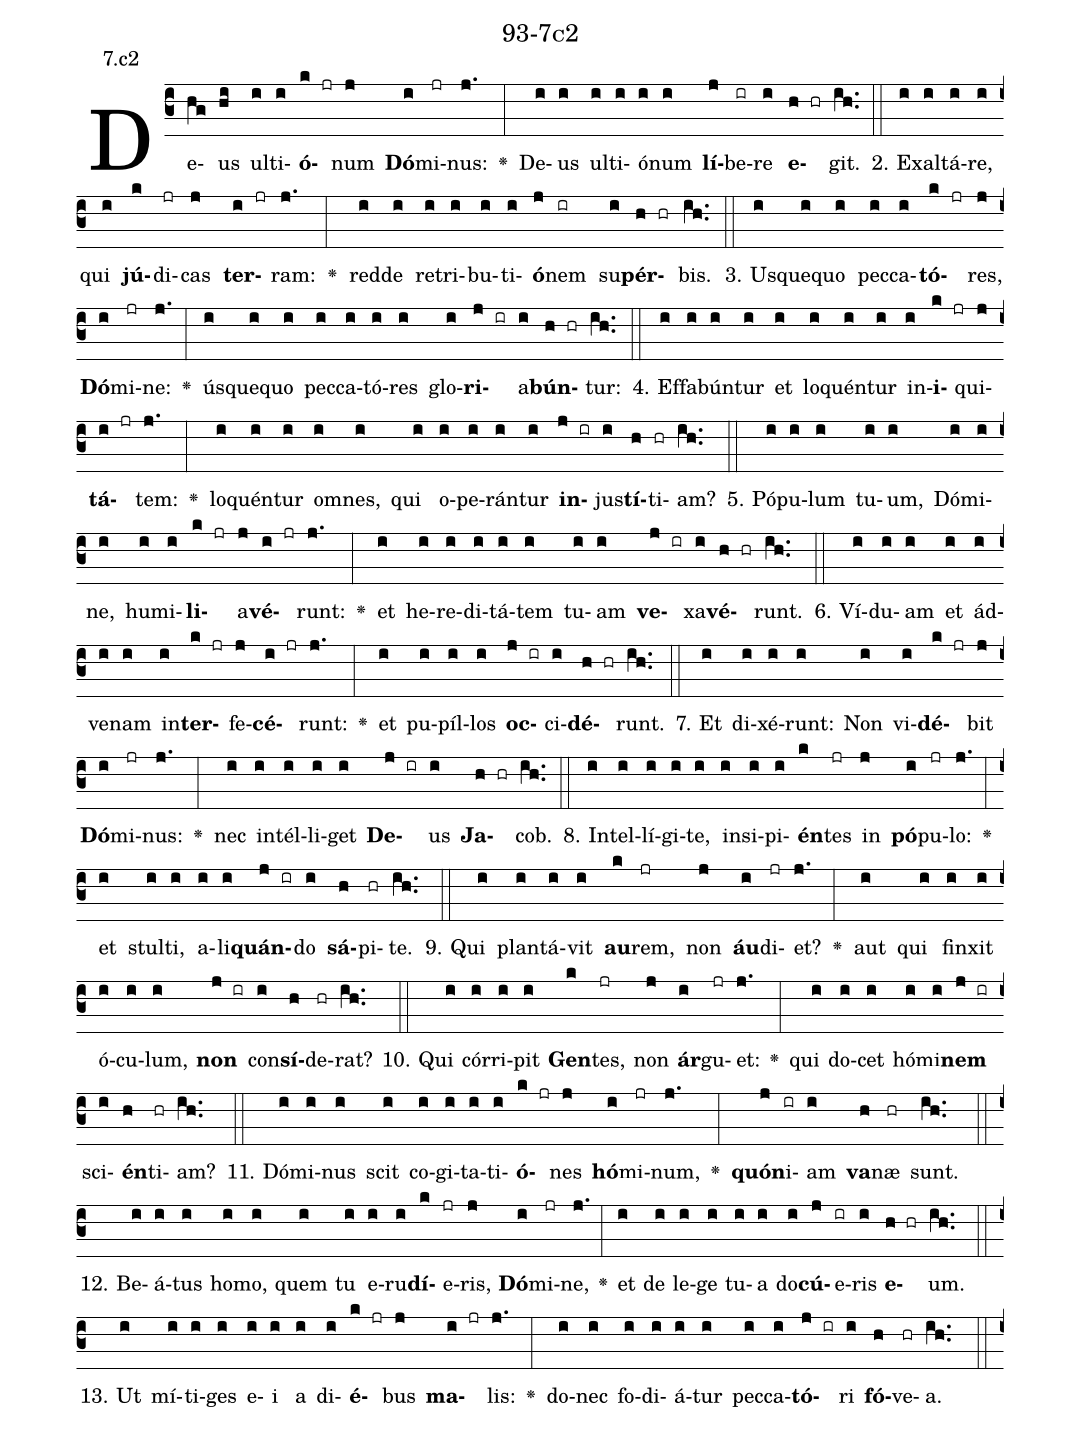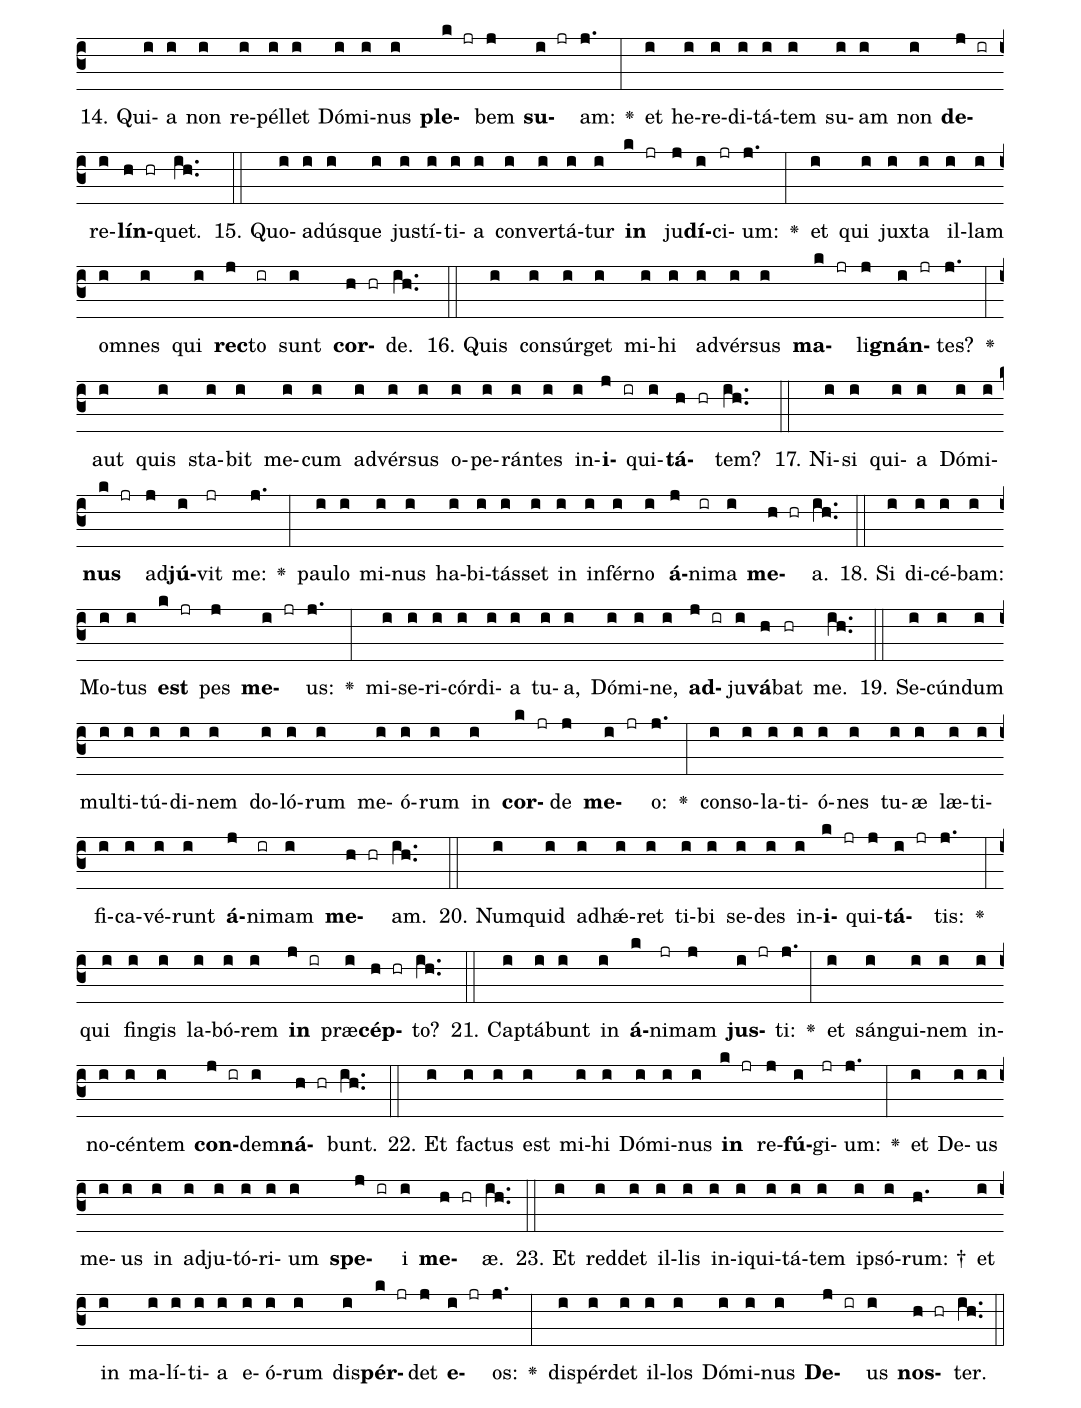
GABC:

name: 93-7c2;
annotation: 7.c2;
%%
(c3)De(hg)us(hi) ul(i)ti(i)<b>ó</b>(k jr)num(j) <b>Dó</b>(i)mi(jr)nus:(j.) <v>\greheightstar</v>(:) De(i)us(i) ul(i)ti(i)ó(i)num(i) <b>lí</b>(j)be(ir)re(i) <b>e</b>(h hr)git.(ih..) (::)
2. Ex(i)al(i)tá(i)re,(i) qui(i) <b>jú</b>(k)di(jr)cas(j) <b>ter</b>(i jr)ram:(j.) <v>\greheightstar</v>(:) red(i)de(i) re(i)tri(i)bu(i)ti(i)<b>ó</b>(j)nem(ir) su(i)<b>pér</b>(h hr)bis.(ih..) (::)
3. Us(i)que(i)quo(i) pec(i)ca(i)<b>tó</b>(k jr)res,(j) <b>Dó</b>(i)mi(jr)ne:(j.) <v>\greheightstar</v>(:) ús(i)que(i)quo(i) pec(i)ca(i)tó(i)res(i) glo(i)<b>ri</b>(j ir)a(i)<b>bún</b>(h hr)tur:(ih..) (::)
4. Ef(i)fa(i)bún(i)tur(i) et(i) lo(i)quén(i)tur(i) in(i)<b>i</b>(k jr)qui(j)<b>tá</b>(i jr)tem:(j.) <v>\greheightstar</v>(:) lo(i)quén(i)tur(i) om(i)nes,(i) qui(i) o(i)pe(i)rán(i)tur(i) <b>in</b>(j ir)jus(i)<b>tí</b>(h)ti(hr)am?(ih..) (::)
5. Pó(i)pu(i)lum(i) tu(i)um,(i) Dó(i)mi(i)ne,(i) hu(i)mi(i)<b>li</b>(k jr)a(j)<b>vé</b>(i jr)runt:(j.) <v>\greheightstar</v>(:) et(i) he(i)re(i)di(i)tá(i)tem(i) tu(i)am(i) <b>ve</b>(j ir)xa(i)<b>vé</b>(h hr)runt.(ih..) (::)
6. Ví(i)du(i)am(i) et(i) ád(i)ve(i)nam(i) in(i)<b>ter</b>(k jr)fe(j)<b>cé</b>(i jr)runt:(j.) <v>\greheightstar</v>(:) et(i) pu(i)píl(i)los(i) <b>oc</b>(j ir)ci(i)<b>dé</b>(h hr)runt.(ih..) (::)
7. Et(i) di(i)xé(i)runt:(i) Non(i) vi(i)<b>dé</b>(k jr)bit(j) <b>Dó</b>(i)mi(jr)nus:(j.) <v>\greheightstar</v>(:) nec(i) in(i)tél(i)li(i)get(i) <b>De</b>(j ir)us(i) <b>Ja</b>(h hr)cob.(ih..) (::)
8. In(i)tel(i)lí(i)gi(i)te,(i) in(i)si(i)pi(i)<b>én</b>(k)tes(jr) in(j) <b>pó</b>(i)pu(jr)lo:(j.) <v>\greheightstar</v>(:) et(i) stul(i)ti,(i) a(i)li(i)<b>quán</b>(j ir)do(i) <b>sá</b>(h)pi(hr)te.(ih..) (::)
9. Qui(i) plan(i)tá(i)vit(i) <b>au</b>(k)rem,(jr) non(j) <b>áu</b>(i)di(jr)et?(j.) <v>\greheightstar</v>(:) aut(i) qui(i) fin(i)xit(i) ó(i)cu(i)lum,(i) <b>non</b>(j ir) con(i)<b>sí</b>(h)de(hr)rat?(ih..) (::)
10. Qui(i) cór(i)ri(i)pit(i) <b>Gen</b>(k)tes,(jr) non(j) <b>ár</b>(i)gu(jr)et:(j.) <v>\greheightstar</v>(:) qui(i) do(i)cet(i) hó(i)mi(i)<b>nem</b>(j ir) sci(i)<b>én</b>(h)ti(hr)am?(ih..) (::)
11. Dó(i)mi(i)nus(i) scit(i) co(i)gi(i)ta(i)ti(i)<b>ó</b>(k jr)nes(j) <b>hó</b>(i)mi(jr)num,(j.) <v>\greheightstar</v>(:) <b>quón</b>(j)i(ir)am(i) <b>va</b>(h)næ(hr) sunt.(ih..) (::)
12. Be(i)á(i)tus(i) ho(i)mo,(i) quem(i) tu(i) e(i)ru(i)<b>dí</b>(k)e(jr)ris,(j) <b>Dó</b>(i)mi(jr)ne,(j.) <v>\greheightstar</v>(:) et(i) de(i) le(i)ge(i) tu(i)a(i) do(i)<b>cú</b>(j)e(ir)ris(i) <b>e</b>(h hr)um.(ih..) (::)
13. Ut(i) mí(i)ti(i)ges(i) e(i)i(i) a(i) di(i)<b>é</b>(k jr)bus(j) <b>ma</b>(i jr)lis:(j.) <v>\greheightstar</v>(:) do(i)nec(i) fo(i)di(i)á(i)tur(i) pec(i)ca(i)<b>tó</b>(j ir)ri(i) <b>fó</b>(h)ve(hr)a.(ih..) (::)
14. Qui(i)a(i) non(i) re(i)pél(i)let(i) Dó(i)mi(i)nus(i) <b>ple</b>(k jr)bem(j) <b>su</b>(i jr)am:(j.) <v>\greheightstar</v>(:) et(i) he(i)re(i)di(i)tá(i)tem(i) su(i)am(i) non(i) <b>de</b>(j ir)re(i)<b>lín</b>(h hr)quet.(ih..) (::)
15. Quo(i)ad(i)ús(i)que(i) jus(i)tí(i)ti(i)a(i) con(i)ver(i)tá(i)tur(i) <b>in</b>(k jr) ju(j)<b>dí</b>(i)ci(jr)um:(j.) <v>\greheightstar</v>(:) et(i) qui(i) jux(i)ta(i) il(i)lam(i) om(i)nes(i) qui(i) <b>rec</b>(j)to(ir) sunt(i) <b>cor</b>(h hr)de.(ih..) (::)
16. Quis(i) con(i)súr(i)get(i) mi(i)hi(i) ad(i)vér(i)sus(i) <b>ma</b>(k jr)li(j)<b>gnán</b>(i jr)tes?(j.) <v>\greheightstar</v>(:) aut(i) quis(i) sta(i)bit(i) me(i)cum(i) ad(i)vér(i)sus(i) o(i)pe(i)rán(i)tes(i) in(i)<b>i</b>(j ir)qui(i)<b>tá</b>(h hr)tem?(ih..) (::)
17. Ni(i)si(i) qui(i)a(i) Dó(i)mi(i)<b>nus</b>(k jr) ad(j)<b>jú</b>(i)vit(jr) me:(j.) <v>\greheightstar</v>(:) pau(i)lo(i) mi(i)nus(i) ha(i)bi(i)tás(i)set(i) in(i) in(i)fér(i)no(i) <b>á</b>(j)ni(ir)ma(i) <b>me</b>(h hr)a.(ih..) (::)
18. Si(i) di(i)cé(i)bam:(i) Mo(i)tus(i) <b>est</b>(k jr) pes(j) <b>me</b>(i jr)us:(j.) <v>\greheightstar</v>(:) mi(i)se(i)ri(i)cór(i)di(i)a(i) tu(i)a,(i) Dó(i)mi(i)ne,(i) <b>ad</b>(j ir)ju(i)<b>vá</b>(h)bat(hr) me.(ih..) (::)
19. Se(i)cún(i)dum(i) mul(i)ti(i)tú(i)di(i)nem(i) do(i)ló(i)rum(i) me(i)ó(i)rum(i) in(i) <b>cor</b>(k jr)de(j) <b>me</b>(i jr)o:(j.) <v>\greheightstar</v>(:) con(i)so(i)la(i)ti(i)ó(i)nes(i) tu(i)æ(i) læ(i)ti(i)fi(i)ca(i)vé(i)runt(i) <b>á</b>(j)ni(ir)mam(i) <b>me</b>(h hr)am.(ih..) (::)
20. Num(i)quid(i) ad(i)hǽ(i)ret(i) ti(i)bi(i) se(i)des(i) in(i)<b>i</b>(k jr)qui(j)<b>tá</b>(i jr)tis:(j.) <v>\greheightstar</v>(:) qui(i) fin(i)gis(i) la(i)bó(i)rem(i) <b>in</b>(j ir) præ(i)<b>cép</b>(h hr)to?(ih..) (::)
21. Cap(i)tá(i)bunt(i) in(i) <b>á</b>(k)ni(jr)mam(j) <b>jus</b>(i jr)ti:(j.) <v>\greheightstar</v>(:) et(i) sán(i)gui(i)nem(i) in(i)no(i)cén(i)tem(i) <b>con</b>(j ir)dem(i)<b>ná</b>(h hr)bunt.(ih..) (::)
22. Et(i) fac(i)tus(i) est(i) mi(i)hi(i) Dó(i)mi(i)nus(i) <b>in</b>(k jr) re(j)<b>fú</b>(i)gi(jr)um:(j.) <v>\greheightstar</v>(:) et(i) De(i)us(i) me(i)us(i) in(i) ad(i)ju(i)tó(i)ri(i)um(i) <b>spe</b>(j ir)i(i) <b>me</b>(h hr)æ.(ih..) (::)
23. Et(i) red(i)det(i) il(i)lis(i) in(i)i(i)qui(i)tá(i)tem(i) ip(i)só(i)rum: †(h.) et(i) in(i) ma(i)lí(i)ti(i)a(i) e(i)ó(i)rum(i) dis(i)<b>pér</b>(k jr)det(j) <b>e</b>(i jr)os:(j.) <v>\greheightstar</v>(:) dis(i)pér(i)det(i) il(i)los(i) Dó(i)mi(i)nus(i) <b>De</b>(j ir)us(i) <b>nos</b>(h hr)ter.(ih..) (::)
